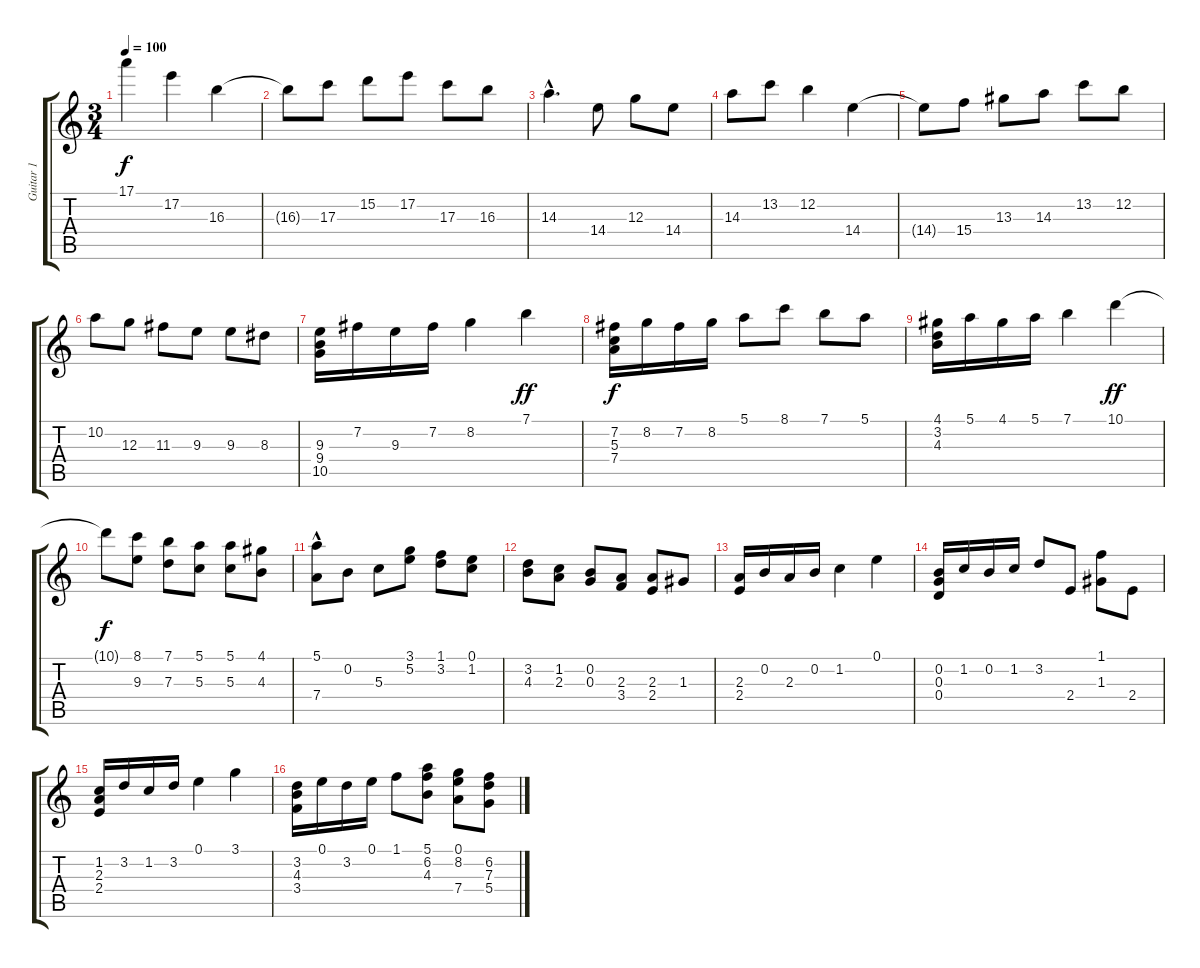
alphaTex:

\track ("Guitar 1" "Guitar 1") {instrument acousticguitarnylon}
\staff {score tabs}
\tuning (E4 B3 G3 D3 A2 E2) {hide}
\ts (3 4)
\tempo 100
\tempo 66
\tempo 100
\clef g2
\ks c
17.1.4{dy f instrument acousticguitarnylon} 17.2.4 16.3.4 |
16.3{t}.8 17.3.8 15.2.8 17.2.8 17.3.8 16.3.8 |
14.3{hac}.4{d} 14.4.8 12.3.8 14.4.8 |
14.3.8 13.2.8 12.2.4 14.4.4 |
14.4{t}.8 15.4.8 13.3.8 14.3.8 13.2.8 12.2.8 |
10.2.8 12.3.8 11.3.8 9.3.8 9.3.8 8.3.8 |
(9.3 9.4 10.5).16 7.2.16 9.3.16 7.2.16 8.2.4 7.1.4{dy ff} |
(7.2 5.3 7.4).16{dy f} 8.2.16 7.2.16 8.2.16 5.1.8 8.1.8 7.1.8 5.1.8 |
(4.1 3.2 4.3).16 5.1.16 4.1.16 5.1.16 7.1.4 10.1.4{dy ff} |
10.1{t}.8{dy f} (8.1 9.3).8 (7.1 7.3).8 (5.1 5.3).8 (5.1 5.3).8 (4.1 4.3).8 |
(5.1{hac} 7.4).8 0.2.8 5.3.8 (3.1 5.2).8 (1.1 3.2).8 (0.1 1.2).8 |
(3.2 4.3).8 (1.2 2.3).8 (0.2 0.3).8 (2.3 3.4).8 (2.3 2.4).8 1.3.8 |
(2.3 2.4).16 0.2.16 2.3.16 0.2.16 1.2.4 0.1.4 |
(0.2 0.3 0.4).16 1.2.16 0.2.16 1.2.16 3.2.8 2.4.8 (1.1 1.3).8 2.4.8 |
(1.2 2.3 2.4).16 3.2.16 1.2.16 3.2.16 0.1.4 3.1.4 |
(3.2 4.3 3.4).16 0.1.16 3.2.16 0.1.16 1.1.8 (5.1 6.2 4.3).8 (0.1 8.2 7.4).8 (6.2 7.3 5.4).8
